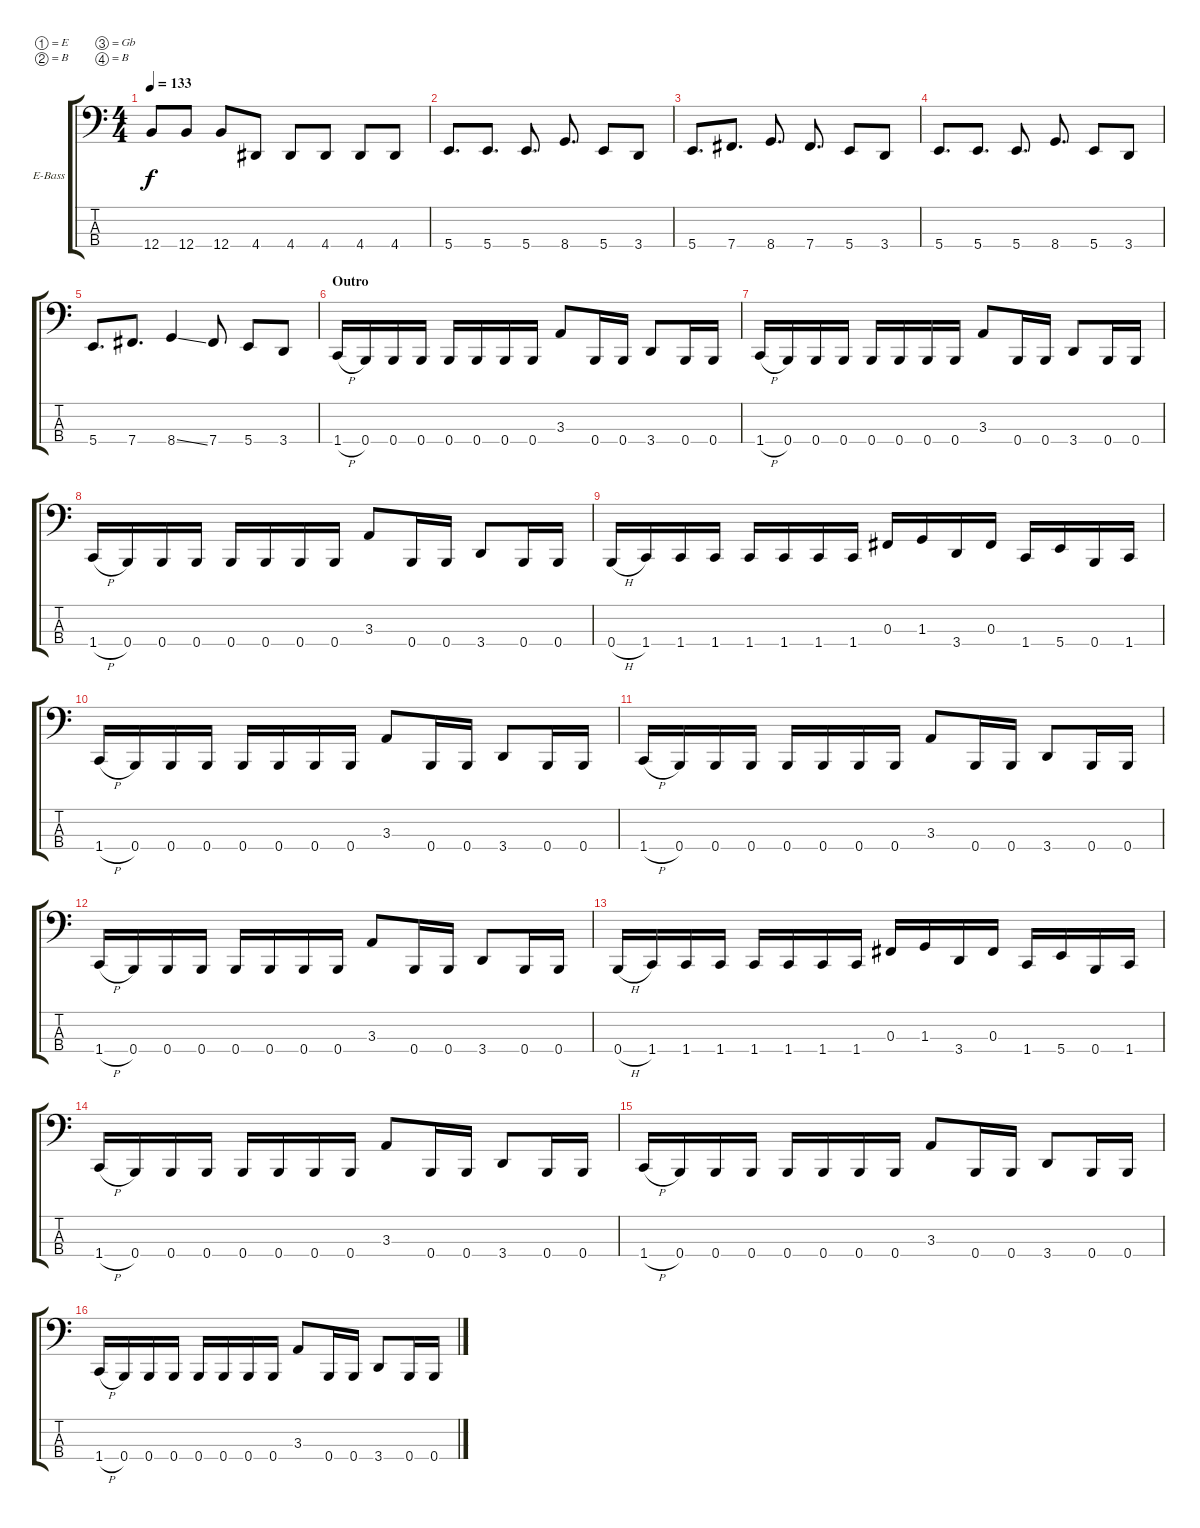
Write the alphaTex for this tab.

\bracketExtendMode groupsimilarinstruments
\firstSystemTrackNameOrientation horizontal
\otherSystemsTrackNameOrientation horizontal
\track ("Electric Bass" "E-Bass") {instrument electricbassfinger}
\staff {score tabs}
\tuning (E2 B1 Gb1 B0)
\ts (4 4)
\tempo 133
\clef f4
\ks c
12.4.8{dy f} 12.4.8 12.4.8 4.4.8 4.4.8 4.4.8 4.4.8 4.4.8 |
5.4.8{d} 5.4.8{d} 5.4.8{d} 8.4.8{d} 5.4.8 3.4.8 |
5.4.8{d} 7.4.8{d} 8.4.8{d} 7.4.8{d} 5.4.8 3.4.8 |
5.4.8{d} 5.4.8{d} 5.4.8{d} 8.4.8{d} 5.4.8 3.4.8 |
5.4.8{d} 7.4.8{d} 8.4{ss}.4 7.4.8 5.4.8 3.4.8 |
\section ("" "Outro")
1.4{h}.16 0.4.16 0.4.16 0.4.16 0.4.16 0.4.16 0.4.16 0.4.16 3.3.8 0.4.16 0.4.16 3.4.8 0.4.16 0.4.16 |
1.4{h}.16 0.4.16 0.4.16 0.4.16 0.4.16 0.4.16 0.4.16 0.4.16 3.3.8 0.4.16 0.4.16 3.4.8 0.4.16 0.4.16 |
1.4{h}.16 0.4.16 0.4.16 0.4.16 0.4.16 0.4.16 0.4.16 0.4.16 3.3.8 0.4.16 0.4.16 3.4.8 0.4.16 0.4.16 |
0.4{h}.16 1.4.16 1.4.16 1.4.16 1.4.16 1.4.16 1.4.16 1.4.16 0.3.16 1.3.16 3.4.16 0.3.16 1.4.16 5.4.16 0.4.16 1.4.16 |
1.4{h}.16 0.4.16 0.4.16 0.4.16 0.4.16 0.4.16 0.4.16 0.4.16 3.3.8 0.4.16 0.4.16 3.4.8 0.4.16 0.4.16 |
1.4{h}.16 0.4.16 0.4.16 0.4.16 0.4.16 0.4.16 0.4.16 0.4.16 3.3.8 0.4.16 0.4.16 3.4.8 0.4.16 0.4.16 |
1.4{h}.16 0.4.16 0.4.16 0.4.16 0.4.16 0.4.16 0.4.16 0.4.16 3.3.8 0.4.16 0.4.16 3.4.8 0.4.16 0.4.16 |
0.4{h}.16 1.4.16 1.4.16 1.4.16 1.4.16 1.4.16 1.4.16 1.4.16 0.3.16 1.3.16 3.4.16 0.3.16 1.4.16 5.4.16 0.4.16 1.4.16 |
1.4{h}.16 0.4.16 0.4.16 0.4.16 0.4.16 0.4.16 0.4.16 0.4.16 3.3.8 0.4.16 0.4.16 3.4.8 0.4.16 0.4.16 |
1.4{h}.16 0.4.16 0.4.16 0.4.16 0.4.16 0.4.16 0.4.16 0.4.16 3.3.8 0.4.16 0.4.16 3.4.8 0.4.16 0.4.16 |
1.4{h}.16 0.4.16 0.4.16 0.4.16 0.4.16 0.4.16 0.4.16 0.4.16 3.3.8 0.4.16 0.4.16 3.4.8 0.4.16 0.4.16
